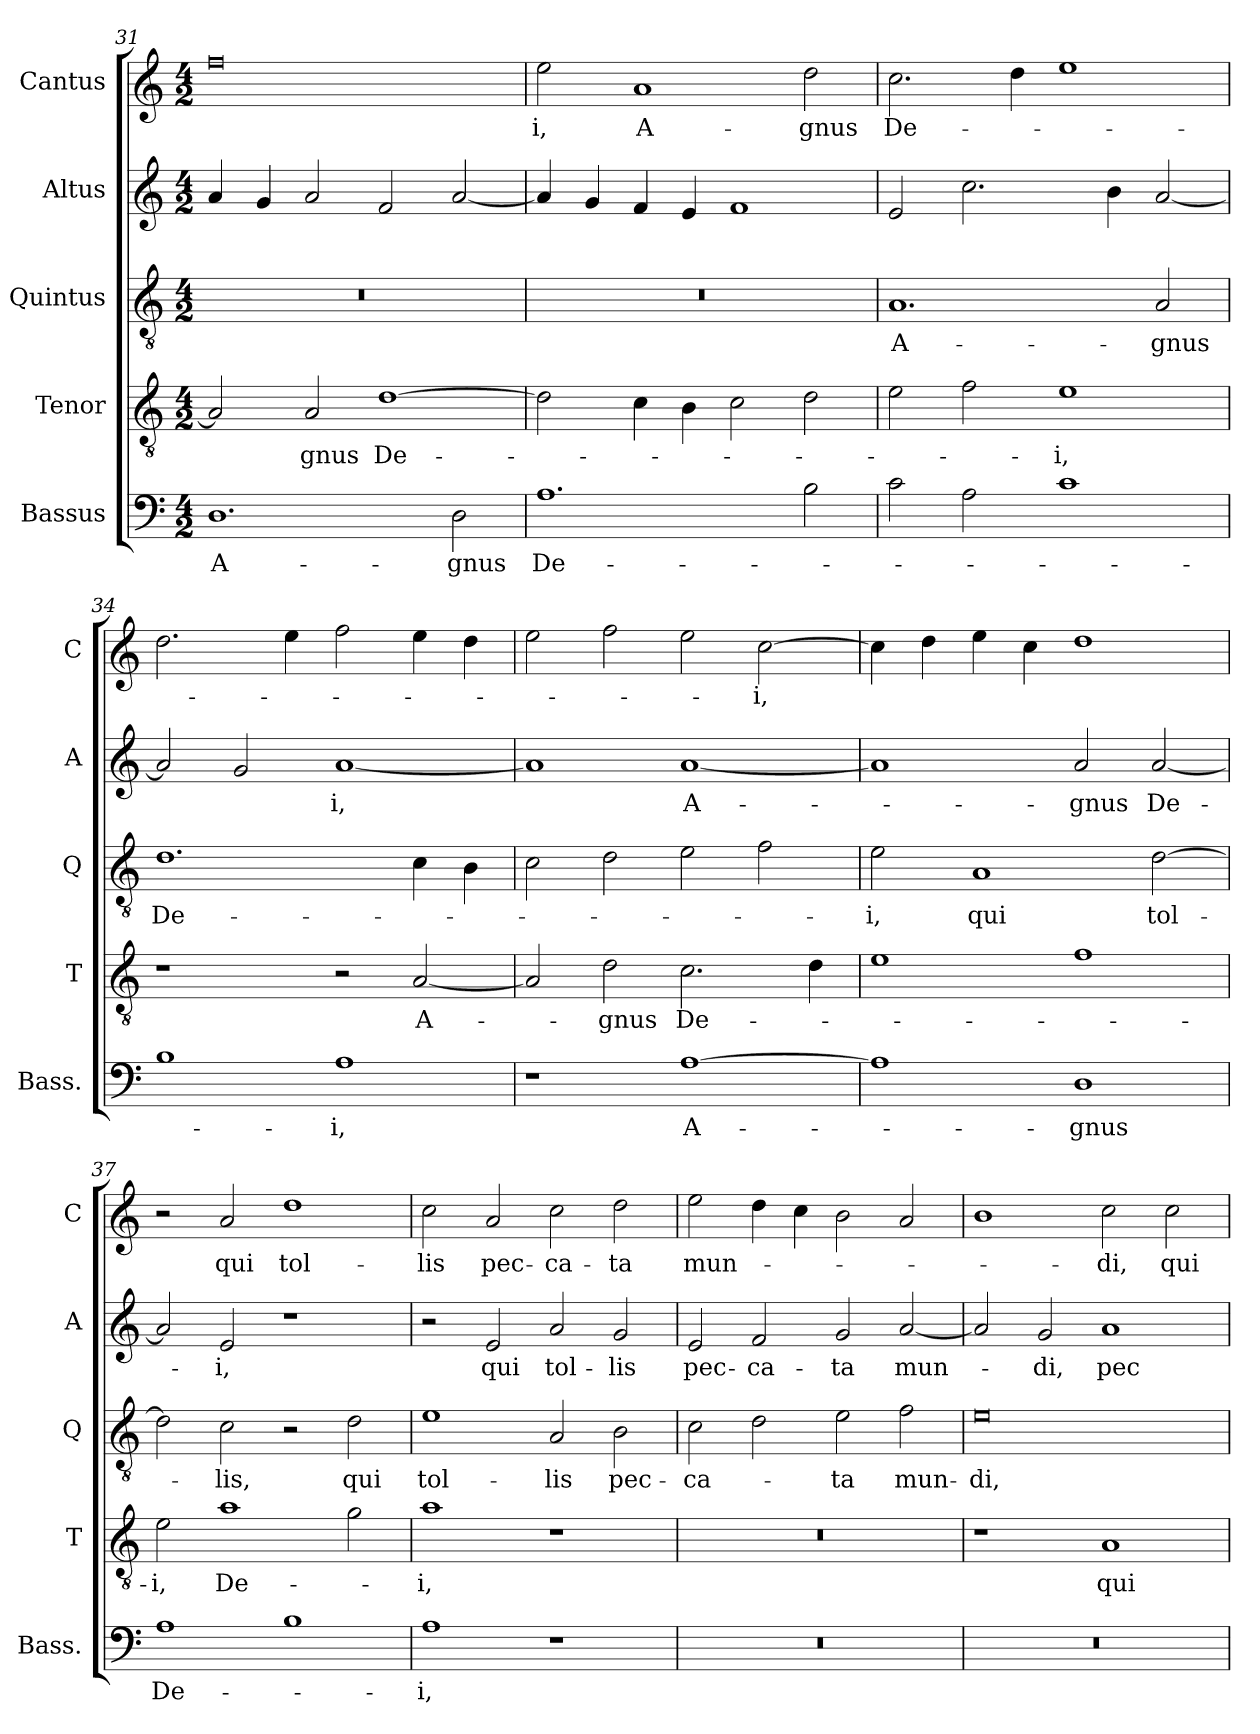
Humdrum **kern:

**kern	**text	**kern	**text	**kern	**text	**kern	**text	**kern	**text
*part5	*part5	*part4	*part4	*part3	*part3	*part2	*part2	*part1	*part1
*staff5	*staff5	*staff4	*staff4	*staff3	*staff3	*staff2	*staff2	*staff1	*staff1
*I"Bassus	*	*I"Tenor	*	*I"Quintus	*	*I"Altus	*	*I"Cantus	*
*I'Bass.	*	*I'T	*	*I'Q	*	*I'A	*	*I'C	*
*clefF4	*	*clefGv2	*	*clefGv2	*	*clefG2	*	*clefG2	*
*	*	*ITrd7c12	*	*ITrd7c12	*	*	*	*	*
*k[]	*	*k[]	*	*k[]	*	*k[]	*	*k[]	*
*C:	*	*C:	*	*C:	*	*C:	*	*C:	*
*M4/2	*	*M4/2	*	*M4/2	*	*M4/2	*	*M4/2	*
=31	=31	=31	=31	=31	=31	=31	=31	=31	=31
1.D\	A-	2AA/]	.	0r	.	4a/	.	0ff\	.
.	.	.	.	.	.	4g/	.	.	.
.	.	2AA/	-gnus	.	.	2a/	.	.	.
.	.	[1D\	De-	.	.	2f/	.	.	.
2D\	-gnus	.	.	.	.	[2a/	.	.	.
=32	=32	=32	=32	=32	=32	=32	=32	=32	=32
1.A\	De-	2D\]	.	0r	.	4a/]	.	2ee\	-i,
.	.	.	.	.	.	4g/	.	.	.
.	.	4C\	.	.	.	4f/	.	1a/	A-
.	.	4BB\	.	.	.	4e/	.	.	.
.	.	2C\	.	.	.	1f/	.	.	.
2B\	.	2D\	.	.	.	.	.	2dd\	-gnus
=33	=33	=33	=33	=33	=33	=33	=33	=33	=33
2c\	.	2E\	.	1.AA/	A-	2e/	.	2.cc\	De-
2A\	.	2F\	.	.	.	2.cc\	.	.	.
.	.	.	.	.	.	.	.	4dd\	.
1c\	.	1E\	-i,	.	.	.	.	1ee\	.
.	.	.	.	.	.	4b\	.	.	.
.	.	.	.	2AA/	-gnus	[2a/	.	.	.
=34	=34	=34	=34	=34	=34	=34	=34	=34	=34
1B\	.	1r	.	1.D\	De-	2a/]	.	2.dd\	.
.	.	.	.	.	.	2g/	.	.	.
.	.	.	.	.	.	.	.	4ee\	.
1A\	-i,	2r	.	.	.	[1a/	-i,	2ff\	.
.	.	[2AA/	A-	4C\	.	.	.	4ee\	.
.	.	.	.	4BB\	.	.	.	4dd\	.
=35	=35	=35	=35	=35	=35	=35	=35	=35	=35
1r	.	2AA/]	.	2C\	.	1a/]	.	2ee\	.
.	.	2D\	-gnus	2D\	.	.	.	2ff\	.
[1A\	A-	2.C\	De-	2E\	.	[1a/	A-	2ee\	.
.	.	.	.	2F\	.	.	.	[2cc\	-i,
.	.	4D\	.	.	.	.	.	.	.
=36	=36	=36	=36	=36	=36	=36	=36	=36	=36
1A\]	.	1E\	.	2E\	-i,	1a/]	.	4cc\]	.
.	.	.	.	.	.	.	.	4dd\	.
.	.	.	.	1AA/	qui	.	.	4ee\	.
.	.	.	.	.	.	.	.	4cc\	.
1D\	-gnus	1F\	.	.	.	2a/	-gnus	1dd\	.
.	.	.	.	[2D\	tol-	[2a/	De-	.	.
=37	=37	=37	=37	=37	=37	=37	=37	=37	=37
1A\	De-	2E\	-i,	2D\]	.	2a/]	.	2r	.
.	.	1A\	De-	2C\	-lis,	2e/	-i,	2a/	qui
1B\	.	.	.	2r	.	1r	.	1dd\	tol-
.	.	2G\	.	2D\	qui	.	.	.	.
=38	=38	=38	=38	=38	=38	=38	=38	=38	=38
1A\	-i,	1A\	-i,	1E\	tol-	2r	.	2cc\	-lis
.	.	.	.	.	.	2e/	qui	2a/	pec-
1r	.	1r	.	2AA/	-lis	2a/	tol-	2cc\	-ca-
.	.	.	.	2BB\	pec-	2g/	-lis	2dd\	-ta
=39	=39	=39	=39	=39	=39	=39	=39	=39	=39
0r	.	0r	.	2C\	-ca-	2e/	pec-	2ee\	mun-
.	.	.	.	2D\	.	2f/	-ca-	4dd\	.
.	.	.	.	.	.	.	.	4cc\	.
.	.	.	.	2E\	-ta	2g/	-ta	2b\	.
.	.	.	.	2F\	mun-	[2a/	mun-	2a/	.
=40	=40	=40	=40	=40	=40	=40	=40	=40	=40
0r	.	1r	.	0E\	-di,	2a/]	.	1b\	.
.	.	.	.	.	.	2g/	-di,	.	.
.	.	1AA/	qui	.	.	1a/	pec-	2cc\	-di,
.	.	.	.	.	.	.	.	2cc\	qui
=	=	=	=	=	=	=	=	=	=
*-	*-	*-	*-	*-	*-	*-	*-	*-	*-
